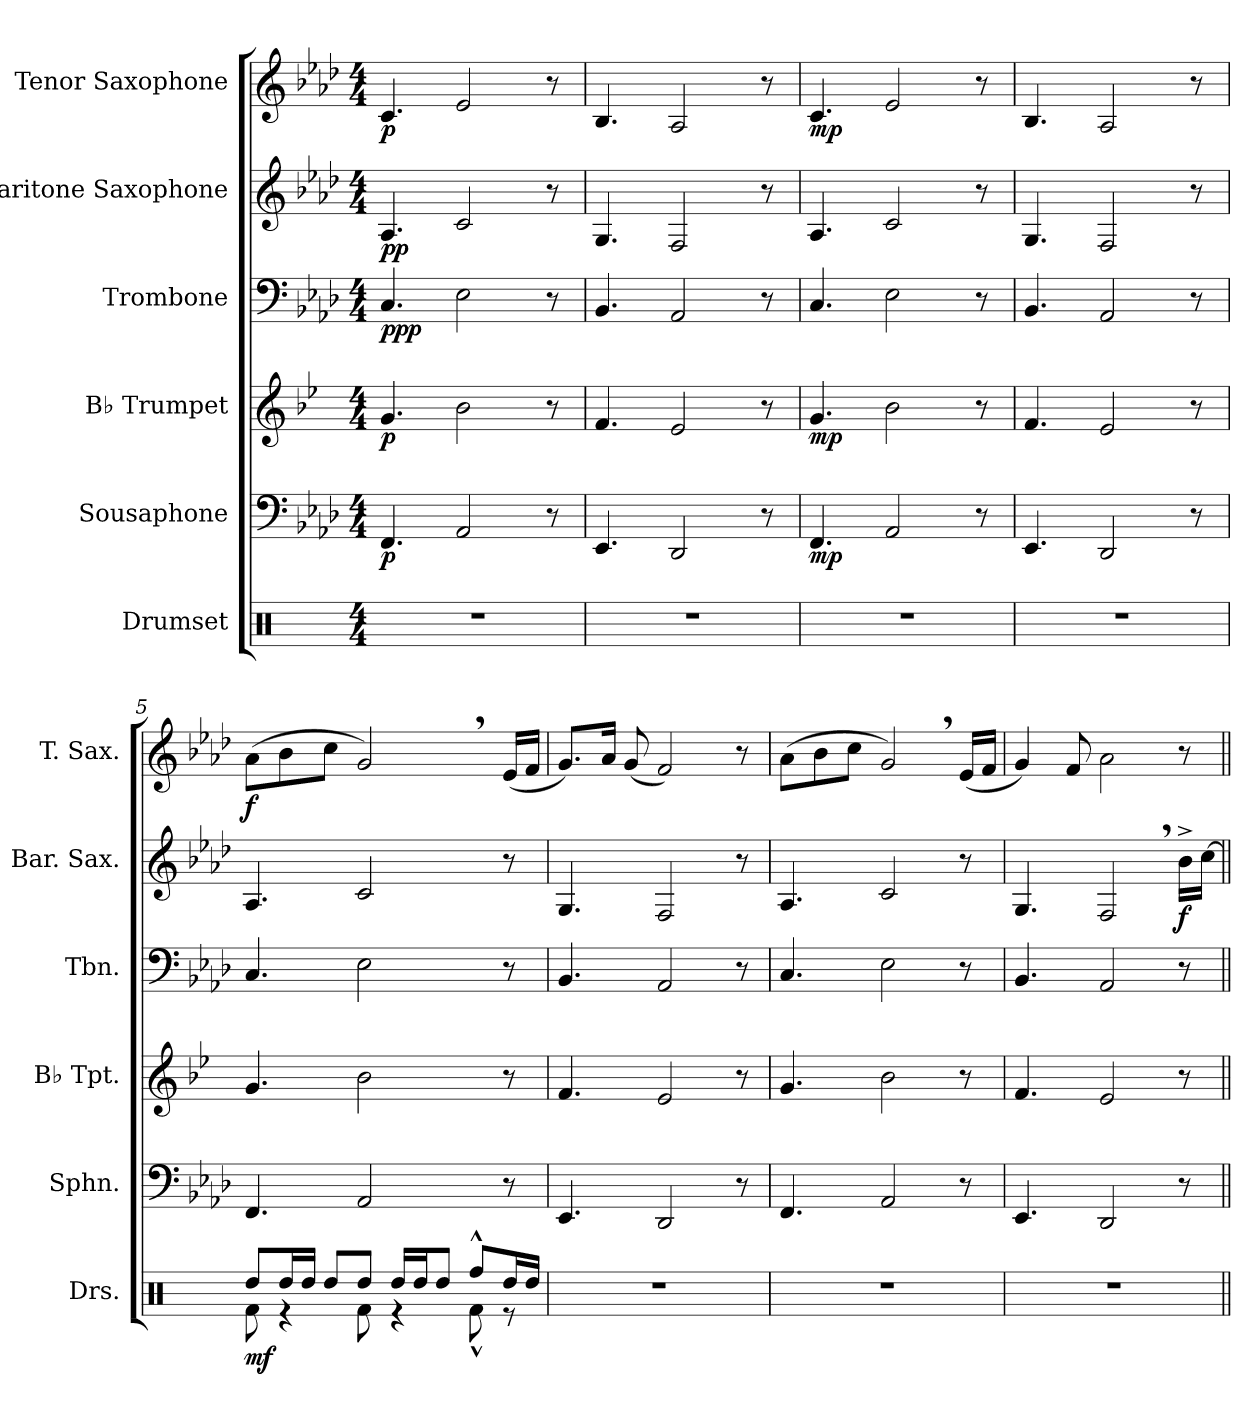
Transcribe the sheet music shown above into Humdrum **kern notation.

**kern	**dynam	**kern	**dynam	**kern	**dynam	**kern	**dynam	**kern	**dynam	**kern	**dynam
*part6	*part6	*part5	*part5	*part4	*part4	*part3	*part3	*part2	*part2	*part1	*part1
*staff6	*staff6	*staff5	*staff5	*staff4	*staff4	*staff3	*staff3	*staff2	*staff2	*staff1	*staff1
*I"Drumset	*	*I"Sousaphone	*	*I"B♭ Trumpet	*	*I"Trombone	*	*I"Baritone Saxophone	*	*I"Tenor Saxophone	*
*I'Drs.	*	*I'Sphn.	*	*I'B♭ Tpt.	*	*I'Tbn.	*	*I'Bar. Sax.	*	*I'T. Sax.	*
*clefX	*	*clefF4	*	*clefG2	*	*clefF4	*	*clefG2	*	*clefG2	*
*	*	*	*	*ITrd1c2	*	*	*	*ITrd12c21	*	*ITrd8c14	*
*k[]	*	*k[b-e-a-d-]	*	*k[b-e-a-d-]	*	*k[b-e-a-d-]	*	*k[b-e-a-d-]	*	*k[b-e-a-d-]	*
*M4/4	*	*M4/4	*	*M4/4	*	*M4/4	*	*M4/4	*	*M4/4	*
*MM85	*	*MM85	*	*MM85	*	*MM85	*	*MM85	*	*MM85	*
=1	=1	=1	=1	=1	=1	=1	=1	=1	=1	=1	=1
!	!	!	!LO:DY:b	!	!LO:DY:b	!	!LO:DY:b	!	!	!	!
!	!	!	!	!	!	!	!LO:DY:n=1:b	!	!	!	!
!	!	!	!	!	!	!	!LO:DY:n=2:b	!	!LO:DY:b	!	!
!	!	!	!	!	!	!	!	!	!LO:DY:n=1:b	!	!LO:DY:b
1r	.	4.FF/	p	4.f/	p	4.C/	p p p	4.AA-/	p p	4.C/	p
.	.	2AA-/	.	2a-\	.	2E-\	.	2C/	.	2E-/	.
.	.	8r	.	8r	.	8r	.	8r	.	8r	.
=2	=2	=2	=2	=2	=2	=2	=2	=2	=2	=2	=2
1r	.	4.EE-/	.	4.e-/	.	4.BB-/	.	4.GG/	.	4.BB-/	.
.	.	2DD-/	.	2d-/	.	2AA-/	.	2FF/	.	2AA-/	.
.	.	8r	.	8r	.	8r	.	8r	.	8r	.
=3	=3	=3	=3	=3	=3	=3	=3	=3	=3	=3	=3
!	!	!	!LO:DY:b	!	!LO:DY:b	!	!LO:DY:b	!	!	!	!
!	!	!	!	!	!	!	!LO:DY:n=1:b	!	!	!	!
!	!	!	!	!	!	!	!LO:DY:n=2:b	!	!LO:DY:b	!	!
!	!	!	!	!	!	!	!	!	!LO:DY:n=1:b	!	!LO:DY:b
1r	.	4.FF/	mp	4.f/	mp	4.C/	mp mp mp	4.AA-/	mp mp	4.C/	mp
.	.	2AA-/	.	2a-\	.	2E-\	.	2C/	.	2E-/	.
.	.	8r	.	8r	.	8r	.	8r	.	8r	.
=4	=4	=4	=4	=4	=4	=4	=4	=4	=4	=4	=4
1r	.	4.EE-/	.	4.e-/	.	4.BB-/	.	4.GG/	.	4.BB-/	.
.	.	2DD-/	.	2d-/	.	2AA-/	.	2FF/	.	2AA-/	.
.	.	8r	.	8r	.	8r	.	8r	.	8r	.
=5	=5	=5	=5	=5	=5	=5	=5	=5	=5	=5	=5
*^	*	*	*	*	*	*	*	*	*	*	*
!	!	!LO:DY:b	!	!	!	!	!	!	!	!	!	!LO:DY:b
8Rdd/L	8Rf\	mf	4.FF/	.	4.f/	.	4.C/	.	4.AA-/	.	(8A-\L	f
16Rdd/L	4r	.	.	.	.	.	.	.	.	.	8B-\	.
16Rdd/JJ	.	.	.	.	.	.	.	.	.	.	.	.
8Rdd/L	.	.	.	.	.	.	.	.	.	.	8c\J	.
8Rdd/J	8Rf\	.	2AA-/	.	2a-\	.	2E-\	.	2C/	.	2G,/)	.
16Rdd/LL	4r	.	.	.	.	.	.	.	.	.	.	.
16Rdd/J	.	.	.	.	.	.	.	.	.	.	.	.
8Rdd/J	.	.	.	.	.	.	.	.	.	.	.	.
8Rff^^/L	8Rf^^\	.	.	.	.	.	.	.	.	.	.	.
16Rdd/L	8r	.	8r	.	8r	.	8r	.	8r	.	(16E-/LL	.
16Rdd/JJ	.	.	.	.	.	.	.	.	.	.	16F/JJ	.
*v	*v	*	*	*	*	*	*	*	*	*	*	*
!!LO:PB:g=z
=6	=6	=6	=6	=6	=6	=6	=6	=6	=6	=6	=6
1r	.	4.EE-/	.	4.e-/	.	4.BB-/	.	4.GG/	.	8.G/L)	.
.	.	.	.	.	.	.	.	.	.	16A-/Jk	.
.	.	.	.	.	.	.	.	.	.	(8G/	.
.	.	2DD-/	.	2d-/	.	2AA-/	.	2FF/	.	2F/)	.
.	.	8r	.	8r	.	8r	.	8r	.	8r	.
=7	=7	=7	=7	=7	=7	=7	=7	=7	=7	=7	=7
1r	.	4.FF/	.	4.f/	.	4.C/	.	4.AA-/	.	(8A-\L	.
.	.	.	.	.	.	.	.	.	.	8B-\	.
.	.	.	.	.	.	.	.	.	.	8c\J	.
.	.	2AA-/	.	2a-\	.	2E-\	.	2C/	.	2G,/)	.
.	.	8r	.	8r	.	8r	.	8r	.	(16E-/LL	.
.	.	.	.	.	.	.	.	.	.	16F/JJ	.
=8	=8	=8	=8	=8	=8	=8	=8	=8	=8	=8	=8
1r	.	4.EE-/	.	4.e-/	.	4.BB-/	.	4.GG/	.	4G/)	.
.	.	.	.	.	.	.	.	.	.	8F/	.
.	.	2DD-/	.	2d-/	.	2AA-/	.	2FF,/	.	2A-\	.
!	!	!	!	!	!	!	!	!	!LO:DY:b	!	!
.	.	8r	.	8r	.	8r	.	16B-^\LL	f	8r	.
.	.	.	.	.	.	.	.	[16c\JJ	.	.	.
=||	=||	=||	=||	=||	=||	=||	=||	=||	=||	=||	=||
*-	*-	*-	*-	*-	*-	*-	*-	*-	*-	*-	*-
